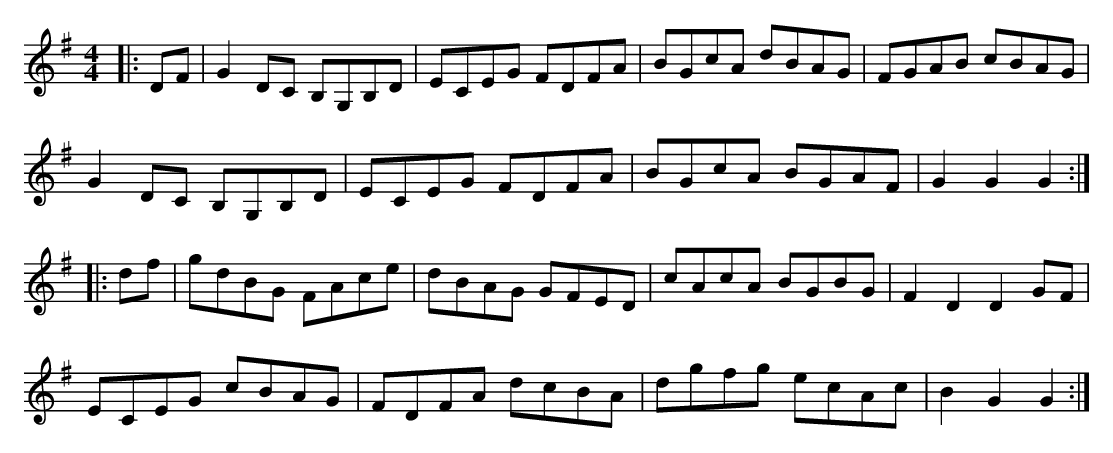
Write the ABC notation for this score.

X:1
M:4/4
K:G
|:DF|G2DC B,G,B,D|ECEG FDFA|BGcA dBAG|FGAB cBAG|
G2DC B,G,B,D|ECEG FDFA|BGcA BGAF|G2G2 G2:|
|:df|gdBG FAce|dBAG GFED|cAcA BGBG|F2D2 D2GF|
ECEG cBAG|FDFA dcBA|dgfg ecAc|B2G2 G2:|
